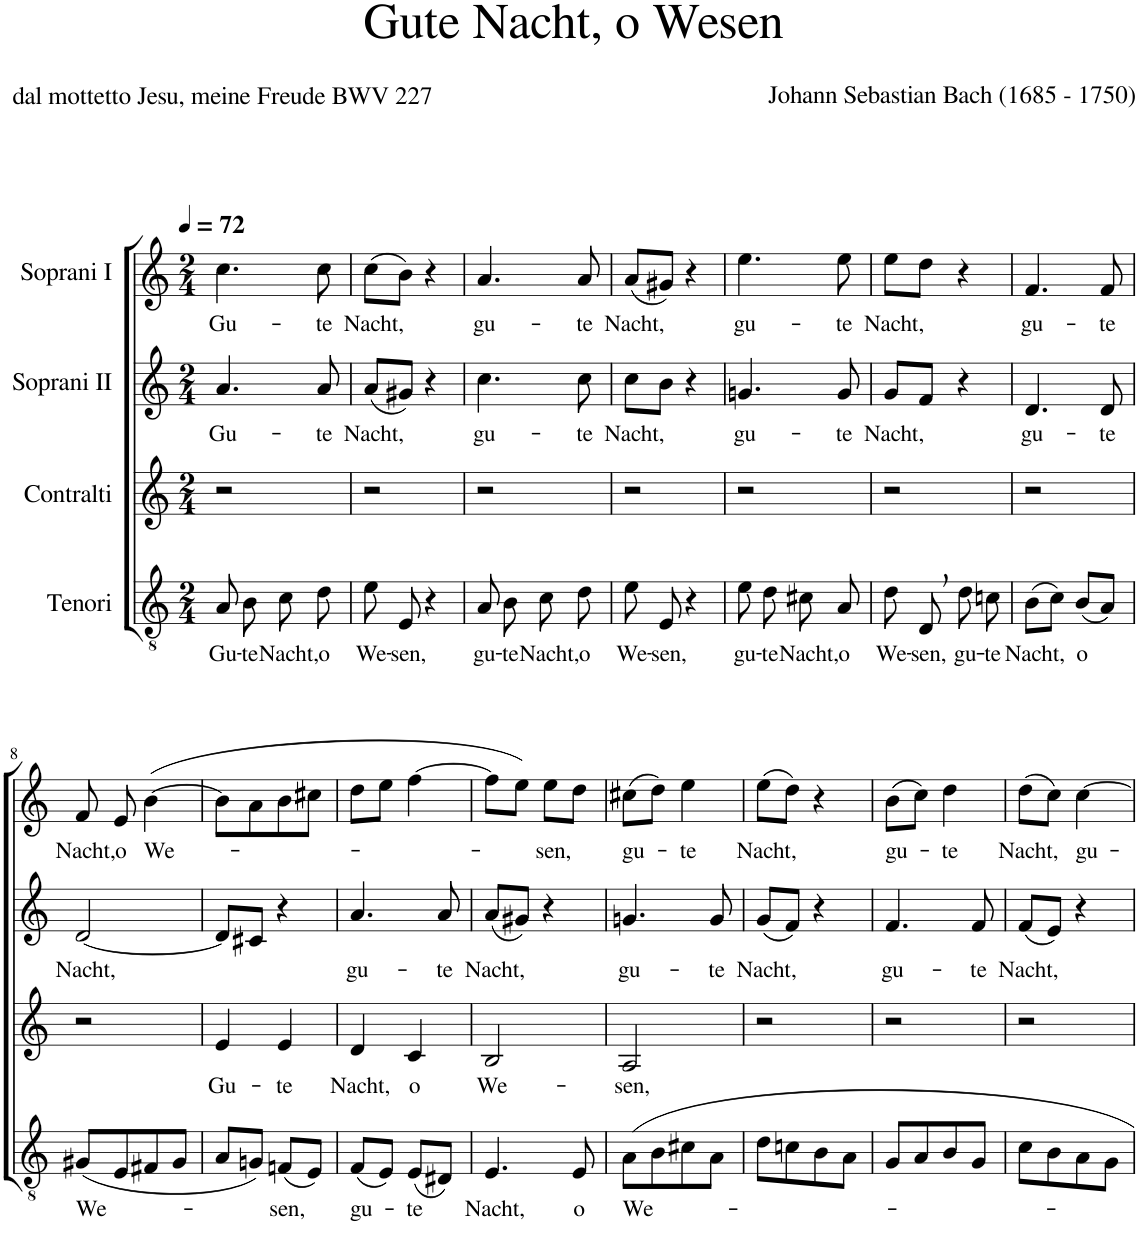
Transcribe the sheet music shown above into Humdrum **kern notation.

**kern	**text	**kern	**text	**kern	**text	**kern	**text
*part4	*part4	*part3	*part3	*part2	*part2	*part1	*part1
*staff4	*staff4	*staff3	*staff3	*staff2	*staff2	*staff1	*staff1
*I"Tenori	*	*I"Contralti	*	*I"Soprani II	*	*I"Soprani I	*
*clefGv2	*	*clefG2	*	*clefG2	*	*clefG2	*
*	*	*	*	*Trd1c2	*	*Trd1c2	*
*k[]	*	*k[]	*	*k[]	*	*k[]	*
*M2/4	*	*M2/4	*	*M2/4	*	*M2/4	*
*MM72	*	*MM72	*	*MM72	*	*MM72	*
=1	=1	=1	=1	=1	=1	=1	=1
!	!LO:LY:b	!	!	!	!LO:LY:b	!	!LO:LY:b
8A/	Gu-	2r	.	4.a/	Gu-	4.cc\	Gu-
!	!LO:LY:b	!	!	!	!	!	!
8B\	-te	.	.	.	.	.	.
!	!LO:LY:b	!	!	!	!	!	!
8c\	Nacht,	.	.	.	.	.	.
!	!LO:LY:b	!	!	!	!LO:LY:b	!	!LO:LY:b
8d\	o	.	.	8a/	-te	8cc\	-te
=2	=2	=2	=2	=2	=2	=2	=2
!	!LO:LY:b	!	!	!	!LO:LY:b	!	!LO:LY:b
8e\	We-	2r	.	(8a/L	Nacht,	(8cc\L	Nacht,
!	!LO:LY:b	!	!	!	!	!	!
8E/	-sen,	.	.	8g#X/J)	.	8b\J)	.
4r	.	.	.	4r	.	4r	.
=3	=3	=3	=3	=3	=3	=3	=3
!	!LO:LY:b	!	!	!	!LO:LY:b	!	!LO:LY:b
8A/	gu-	2r	.	4.cc\	gu-	4.a/	gu-
!	!LO:LY:b	!	!	!	!	!	!
8B\	-te	.	.	.	.	.	.
!	!LO:LY:b	!	!	!	!	!	!
8c\	Nacht,	.	.	.	.	.	.
!	!LO:LY:b	!	!	!	!LO:LY:b	!	!LO:LY:b
8d\	o	.	.	8cc\	-te	8a/	-te
=4	=4	=4	=4	=4	=4	=4	=4
!	!LO:LY:b	!	!	!	!LO:LY:b	!	!LO:LY:b
8e\	We-	2r	.	8cc\L	Nacht,	(8a/L	Nacht,
!	!LO:LY:b	!	!	!	!	!	!
8E/	-sen,	.	.	8b\J	.	8g#X/J)	.
4r	.	.	.	4r	.	4r	.
=5	=5	=5	=5	=5	=5	=5	=5
!	!LO:LY:b	!	!	!	!LO:LY:b	!	!LO:LY:b
8e\	gu-	2r	.	4.gn/	gu-	4.ee\	gu-
!	!LO:LY:b	!	!	!	!	!	!
8d\	-te	.	.	.	.	.	.
!	!LO:LY:b	!	!	!	!	!	!
8c#X\	Nacht,	.	.	.	.	.	.
!	!LO:LY:b	!	!	!	!LO:LY:b	!	!LO:LY:b
8A/	o	.	.	8g/	-te	8ee\	-te
=6	=6	=6	=6	=6	=6	=6	=6
!	!LO:LY:b	!	!	!	!LO:LY:b	!	!LO:LY:b
8d\	We-	2r	.	8g/L	Nacht,	8ee\L	Nacht,
!	!LO:LY:b	!	!	!	!	!	!
8D,/	-sen,	.	.	8f/J	.	8dd\J	.
!	!LO:LY:b	!	!	!	!	!	!
8d\	gu-	.	.	4r	.	4r	.
!	!LO:LY:b	!	!	!	!	!	!
8cn\	-te	.	.	.	.	.	.
=7	=7	=7	=7	=7	=7	=7	=7
!	!LO:LY:b	!	!	!	!LO:LY:b	!	!LO:LY:b
(8B\L	Nacht,	2r	.	4.d/	gu-	4.f/	gu-
8c\J)	.	.	.	.	.	.	.
!	!LO:LY:b	!	!	!	!	!	!
(8B/L	o	.	.	.	.	.	.
!	!	!	!	!	!LO:LY:b	!	!LO:LY:b
8A/J)	.	.	.	8d/	-te	8f/	-te
!!LO:LB:g=z
=8	=8	=8	=8	=8	=8	=8	=8
!	!LO:LY:b	!	!	!	!LO:LY:b	!	!LO:LY:b
(8G#X/L	We-	2r	.	[2d/	Nacht,	8f/	Nacht,
!	!	!	!	!	!	!	!LO:LY:b
8E/	.	.	.	.	.	8e/	o
!	!	!	!	!	!	!	!LO:LY:b
8F#X/	.	.	.	.	.	([4b\	We-
8G#/J	.	.	.	.	.	.	.
=9	=9	=9	=9	=9	=9	=9	=9
!	!	!	!LO:LY:b	!	!	!	!
8A/L	.	4e/	Gu-	8d/L]	.	8b\L]	.
8Gn/J)	.	.	.	8c#X/J	.	8a\	.
!	!LO:LY:b	!	!LO:LY:b	!	!	!	!
(8Fn/L	-sen,	4e/	-te	4r	.	8b\	.
8E/J)	.	.	.	.	.	8cc#X\J	.
=10	=10	=10	=10	=10	=10	=10	=10
!	!LO:LY:b	!	!LO:LY:b	!	!LO:LY:b	!	!
(8F/L	gu-	4d/	Nacht,	4.a/	gu-	8dd\L	.
8E/J)	.	.	.	.	.	8ee\J	.
!	!LO:LY:b	!	!LO:LY:b	!	!	!	!
(8E/L	-te	4c/	o	.	.	[4ff\	.
!	!	!	!	!	!LO:LY:b	!	!
8D#X/J)	.	.	.	8a/	-te	.	.
=11	=11	=11	=11	=11	=11	=11	=11
!	!LO:LY:b	!	!LO:LY:b	!	!LO:LY:b	!	!
4.E/	Nacht,	2B/	We-	(8a/L	Nacht,	8ff\L]	.
.	.	.	.	8g#X/J)	.	8ee\J)	.
!	!	!	!	!	!	!	!LO:LY:b
.	.	.	.	4r	.	8ee\L	-sen,
!	!LO:LY:b	!	!	!	!	!	!
8E/	o	.	.	.	.	8dd\J	.
=12	=12	=12	=12	=12	=12	=12	=12
!	!LO:LY:b	!	!LO:LY:b	!	!LO:LY:b	!	!LO:LY:b
8A\L	We-	2A/	-sen,	4.gn/	gu-	(8cc#X\L	gu-
8B\	.	.	.	.	.	8dd\J)	.
!	!	!	!	!	!	!	!LO:LY:b
8c#X\	.	.	.	.	.	4ee\	-te
!	!	!	!	!	!LO:LY:b	!	!
8A\J	.	.	.	8g/	-te	.	.
=13	=13	=13	=13	=13	=13	=13	=13
!	!	!	!	!	!LO:LY:b	!	!LO:LY:b
8d\L	.	2r	.	(8g/L	Nacht,	(8ee\L	Nacht,
8cn\	.	.	.	8f/J)	.	8dd\J)	.
8B\	.	.	.	4r	.	4r	.
8A\J	.	.	.	.	.	.	.
=14	=14	=14	=14	=14	=14	=14	=14
!	!	!	!	!	!LO:LY:b	!	!LO:LY:b
8G/L	.	2r	.	4.f/	gu-	(8b\L	gu-
8A/	.	.	.	.	.	8cc\J)	.
!	!	!	!	!	!	!	!LO:LY:b
8B/	.	.	.	.	.	4dd\	-te
!	!	!	!	!	!LO:LY:b	!	!
8G/J	.	.	.	8f/	-te	.	.
=15	=15	=15	=15	=15	=15	=15	=15
!	!	!	!	!	!LO:LY:b	!	!LO:LY:b
8c\L	.	2r	.	(8f/L	Nacht,	(8dd\L	Nacht,
8B\	.	.	.	8e/J)	.	8cc\J)	.
!	!	!	!	!	!	!	!LO:LY:b
8A\	.	.	.	4r	.	[4cc\	gu-
8G\J	.	.	.	.	.	.	.
=	=	=	=	=	=	=	=
*-	*-	*-	*-	*-	*-	*-	*-
